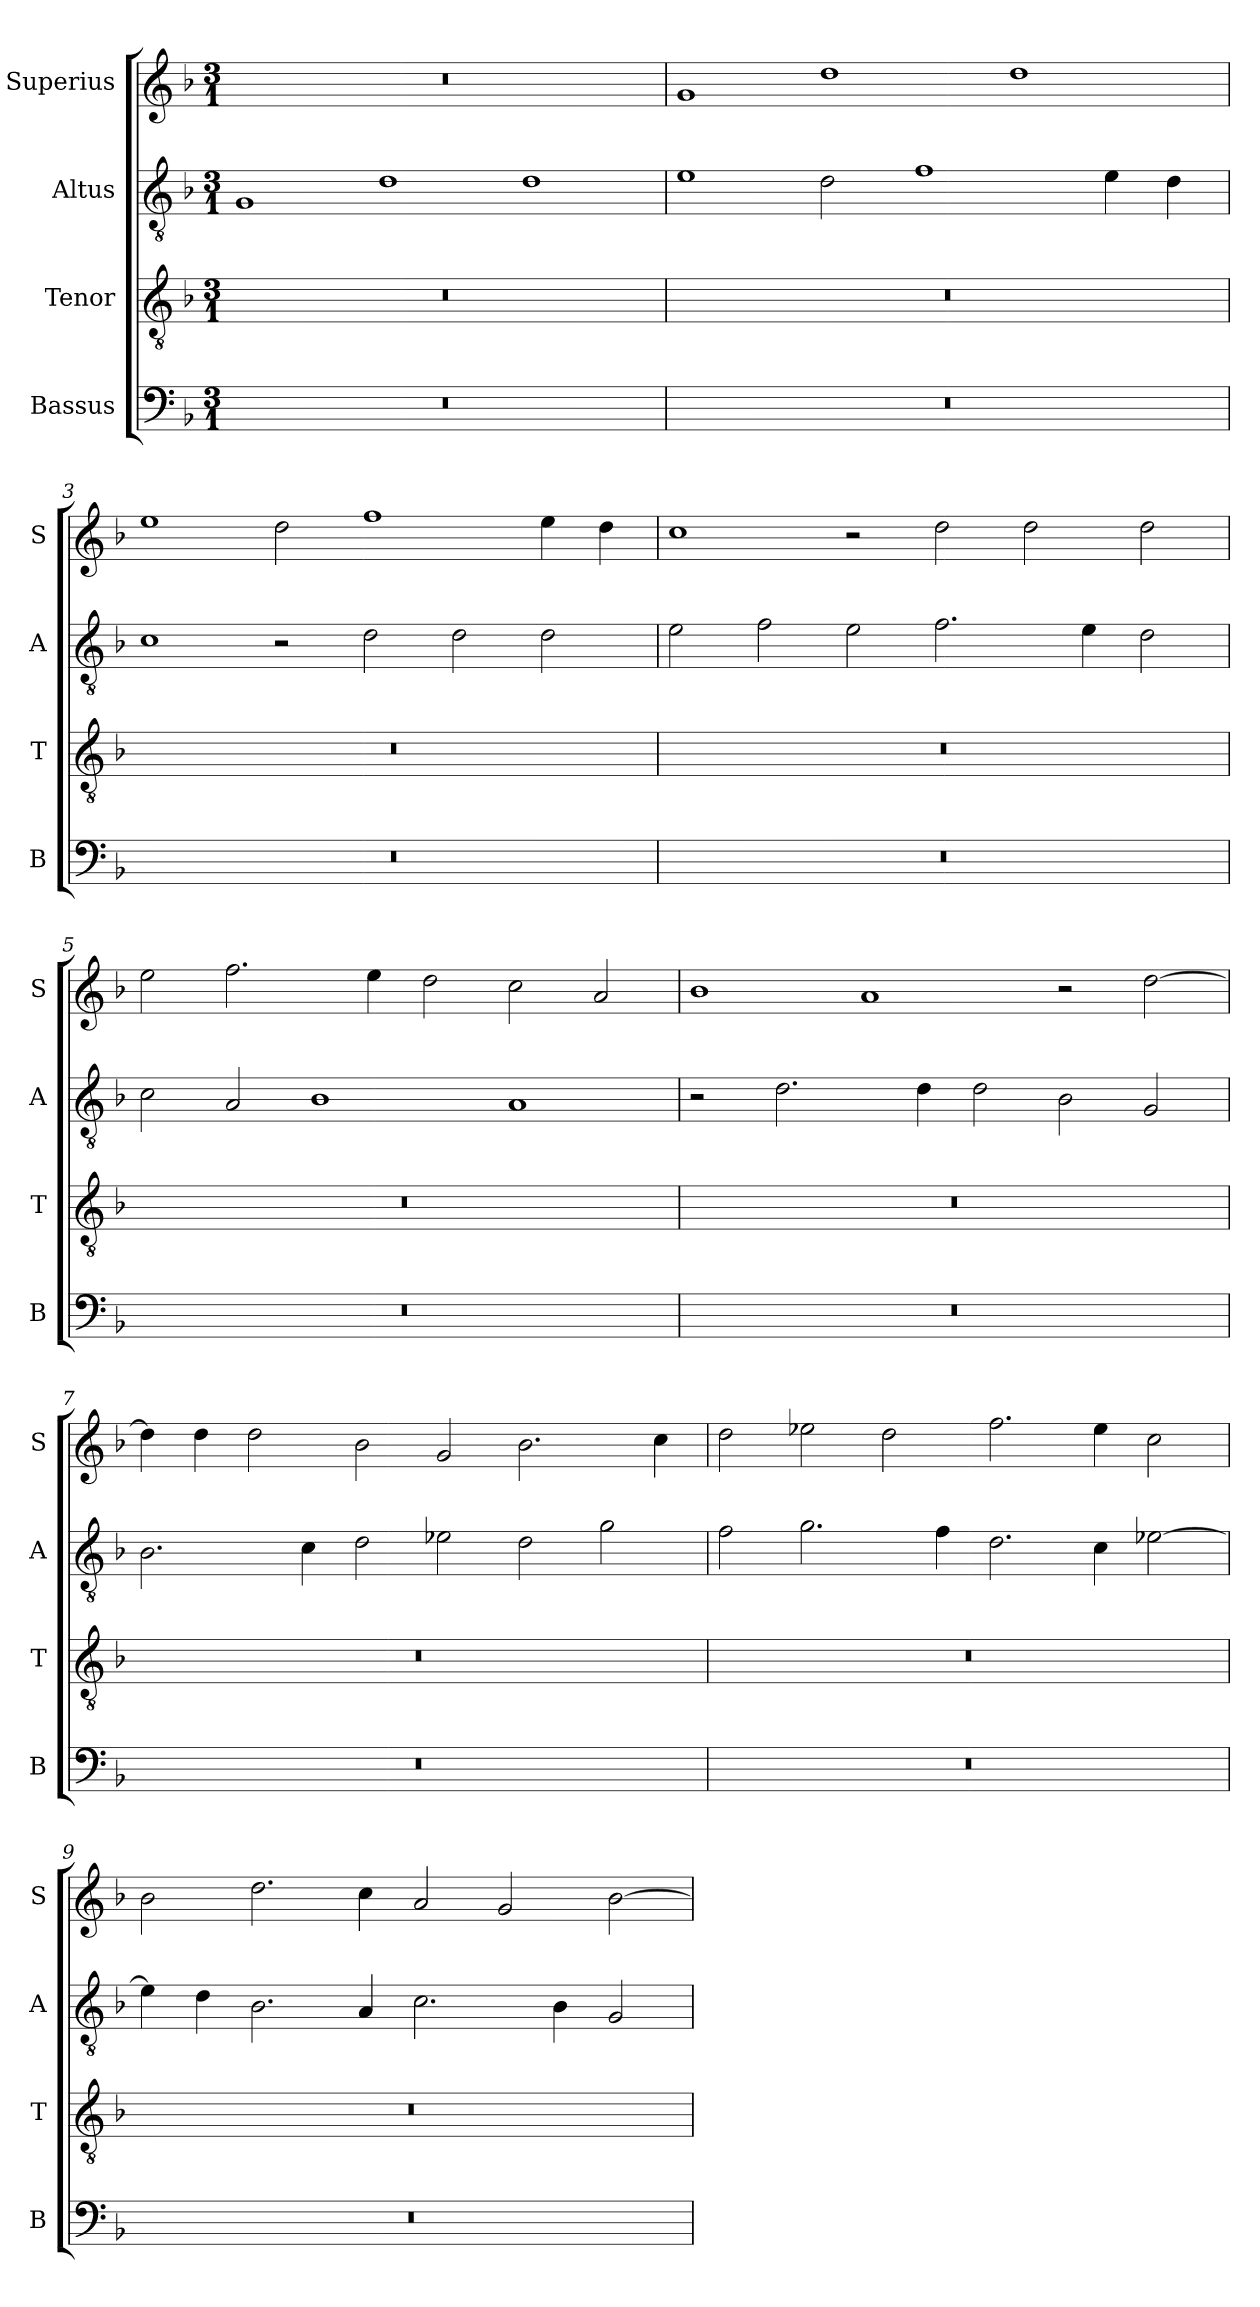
**kern	**kern	**kern	**kern
*part4	*part3	*part2	*part1
*staff4	*staff3	*staff2	*staff1
*I"Bassus	*I"Tenor	*I"Altus	*I"Superius
*I'B	*I'T	*I'A	*I'S
*clefF4	*clefGv2	*clefGv2	*clefG2
*k[b-]	*k[b-]	*k[b-]	*k[b-]
*M3/1	*M3/1	*M3/1	*M3/1
=1	=1	=1	=1
0.r	0.r	1G	0.r
.	.	1d	.
.	.	1d	.
=2	=2	=2	=2
0.r	0.r	1e	1g
.	.	2d\	1dd
.	.	1f	.
.	.	.	1dd
.	.	4e\	.
.	.	4d\	.
=3	=3	=3	=3
0.r	0.r	1c	1ee
.	.	2r	2dd\
.	.	2d\	1ff
.	.	2d\	.
.	.	2d\	4ee\
.	.	.	4dd\
=4	=4	=4	=4
0.r	0.r	2e\	1cc
.	.	2f\	.
.	.	2e\	2r
.	.	2.f\	2dd\
.	.	.	2dd\
.	.	4e\	.
.	.	2d\	2dd\
=5	=5	=5	=5
0.r	0.r	2c\	2ee\
.	.	2A/	2.ff\
.	.	1B-	.
.	.	.	4ee\
.	.	.	2dd\
.	.	1A	2cc\
.	.	.	2a/
=6	=6	=6	=6
0.r	0.r	2r	1b-
.	.	2.d\	.
.	.	.	1a
.	.	4d\	.
.	.	2d\	.
.	.	2B-\	2r
.	.	2G/	[2dd\
=7	=7	=7	=7
0.r	0.r	2.B-\	4dd\]
.	.	.	4dd\
.	.	.	2dd\
.	.	4c\	.
.	.	2d\	2b-\
.	.	2e-X\	2g/
.	.	2d\	2.b-\
.	.	2g\	.
.	.	.	4cc\
=8	=8	=8	=8
0.r	0.r	2f\	2dd\
.	.	2.g\	2ee-X\
.	.	.	2dd\
.	.	4f\	.
.	.	2.d\	2.ff\
.	.	4c\	4ee-\
.	.	[2e-X\	2cc\
=9	=9	=9	=9
0.r	0.r	4e-\]	2b-\
.	.	4d\	.
.	.	2.B-\	2.dd\
.	.	4A/	4cc\
.	.	2.c\	2a/
.	.	.	2g/
.	.	4B-\	.
.	.	2G/	[2b-\
=	=	=	=
*-	*-	*-	*-
